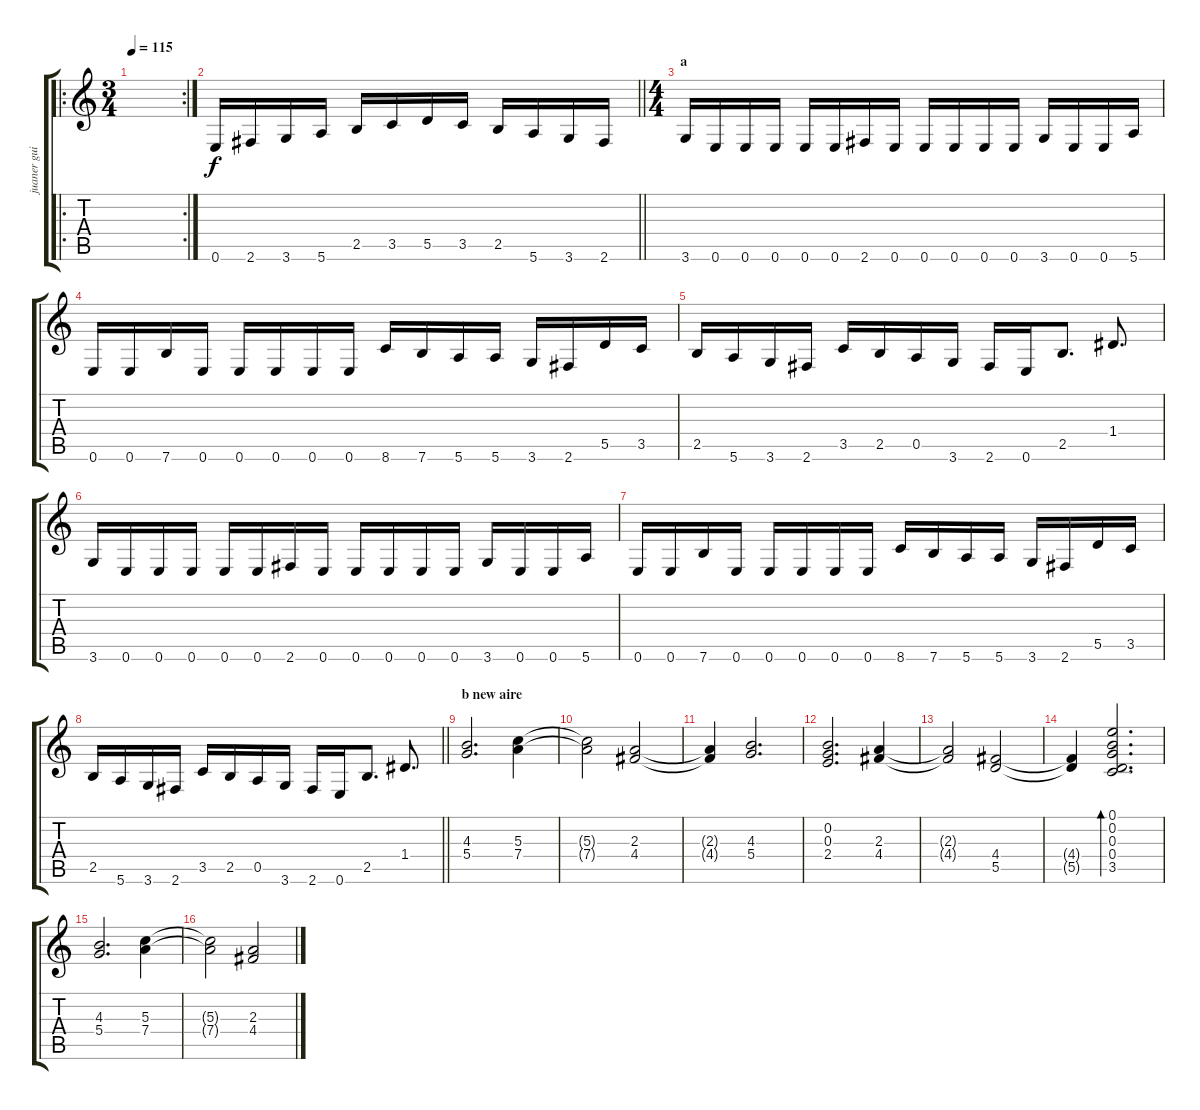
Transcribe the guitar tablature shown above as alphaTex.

\track ("juaner guitar" "juaner gui") {instrument distortionguitar}
\staff {score tabs}
\tuning (E4 B3 G3 D3 A2 E2) {hide}
\ro
\rc 2
\ts (3 4)
\tempo 115
\clef g2
\ks c
|
\barLineRight lightlight
0.6.16 2.6.16 3.6.16 5.6.16 2.5.16 3.5.16 5.5.16 3.5.16 2.5.16 5.6.16 3.6.16 2.6.16 |
\ts (4 4)
\section ("" "a")
3.6.16 0.6.16 0.6.16 0.6.16 0.6.16 0.6.16 2.6.16 0.6.16 0.6.16 0.6.16 0.6.16 0.6.16 3.6.16 0.6.16 0.6.16 5.6.16 |
0.6.16 0.6.16 7.6.16 0.6.16 0.6.16 0.6.16 0.6.16 0.6.16 8.6.16 7.6.16 5.6.16 5.6.16 3.6.16 2.6.16 5.5.16 3.5.16 |
2.5.16 5.6.16 3.6.16 2.6.16 3.5.16 2.5.16 0.5.16 3.6.16 2.6.16 0.6.16 2.5.8{d} 1.4.8{d} |
3.6.16 0.6.16 0.6.16 0.6.16 0.6.16 0.6.16 2.6.16 0.6.16 0.6.16 0.6.16 0.6.16 0.6.16 3.6.16 0.6.16 0.6.16 5.6.16 |
0.6.16 0.6.16 7.6.16 0.6.16 0.6.16 0.6.16 0.6.16 0.6.16 8.6.16 7.6.16 5.6.16 5.6.16 3.6.16 2.6.16 5.5.16 3.5.16 |
\barLineRight lightlight
2.5.16 5.6.16 3.6.16 2.6.16 3.5.16 2.5.16 0.5.16 3.6.16 2.6.16 0.6.16 2.5.8{d} 1.4.8{d} |
\section ("" "b new aire")
(4.3 5.4).2{d} (5.3 7.4).4 |
(5.3{t} 7.4{t}).2 (2.3 4.4).2 |
(2.3{t} 4.4{t}).4 (4.3 5.4).2{d} |
(0.2 0.3 2.4).2{d} (2.3 4.4).4 |
(2.3{t} 4.4{t}).2 (4.4 5.5).2 |
(4.4{t} 5.5{t}).4 (0.1 0.2 0.3 0.4 3.5).2{d bd 240} |
(4.3 5.4).2{d} (5.3 7.4).4 |
(5.3{t} 7.4{t}).2 (2.3 4.4).2
